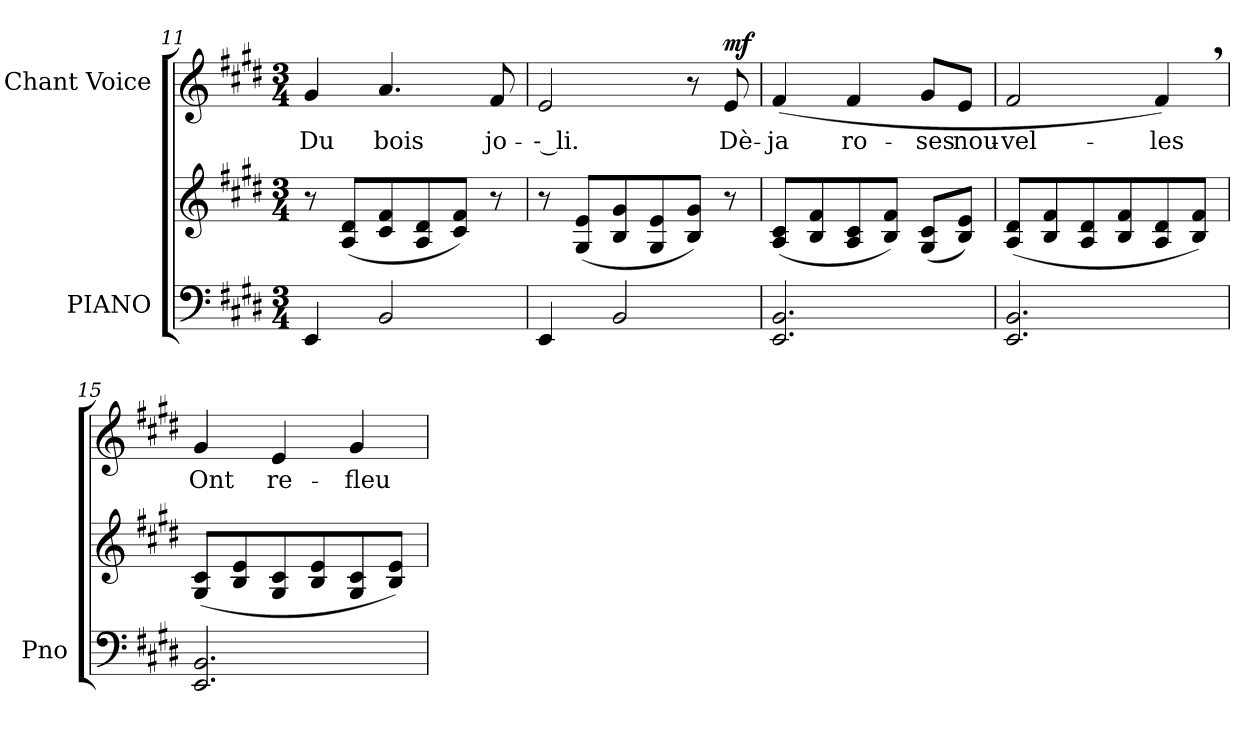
**kern	**kern	**kern	**text	**dynam
*part2	*part2	*part1	*part1	*part1
*staff3	*staff2	*staff1	*staff1	*staff1
*I"PIANO	*	*I"Chant Voice	*	*
*I'Pno	*	*	*	*
*clefF4	*clefG2	*clefG2	*	*
*k[f#c#g#d#]	*k[f#c#g#d#]	*k[f#c#g#d#]	*	*
*M3/4	*M3/4	*M3/4	*	*
=11	=11	=11	=11	=11
4EE/	8r	4g#/	Du	.
.	(8A/ 8d#/L	.	.	.
2BB/	8c#/ 8f#/	4.a/	bois	.
.	8A/ 8d#/	.	.	.
.	8c#/ 8f#/J)	.	.	.
.	8r	8f#/	jo-	.
=12	=12	=12	=12	=12
4EE/	8r	2e/	-- li.	.
.	(8G#/ 8e/L	.	.	.
2BB/	8B/ 8g#/	.	.	.
.	8G#/ 8e/	.	.	.
.	8B/ 8g#/J)	8r	.	.
!	!	!	!	!LO:DY:a
.	8r	8e/	Dè-	mf
=13	=13	=13	=13	=13
2.EE/ 2.BB/	(8A/ 8c#/L	(4f#/	-ja	.
.	8B/ 8f#/	.	.	.
.	8A/ 8c#/	4f#/	ro-	.
.	8B/ 8f#/J)	.	.	.
.	(8G#/ 8c#/L	8g#/L	-ses	.
.	8B/ 8e/J)	8e/J	nou-	.
=14	=14	=14	=14	=14
2.EE/ 2.BB/	(8A/ 8d#/L	2f#/	-vel-	.
.	8B/ 8f#/	.	.	.
.	8A/ 8d#/	.	.	.
.	8B/ 8f#/	.	.	.
.	8A/ 8d#/	4f#,/)	-les	.
.	8B/ 8f#/J)	.	.	.
=15	=15	=15	=15	=15
2.EE/ 2.BB/	(8G#/ 8c#/L	4g#/	Ont	.
.	8B/ 8e/	.	.	.
.	8G#/ 8c#/	4e/	re-	.
.	8B/ 8e/	.	.	.
.	8G#/ 8c#/	4g#/	-fleu-	.
.	8B/ 8e/J)	.	.	.
=	=	=	=	=
*-	*-	*-	*-	*-
